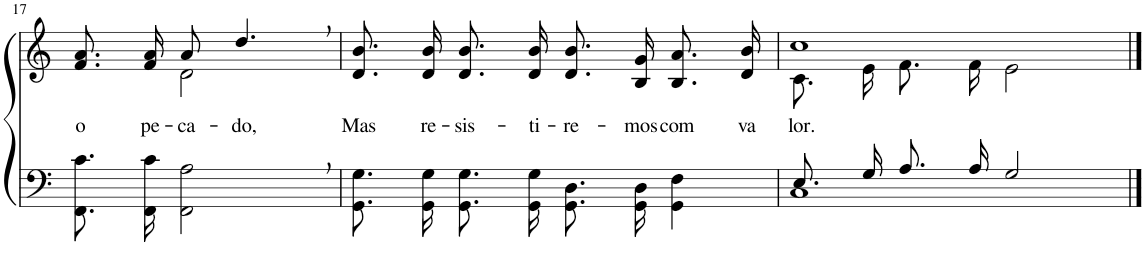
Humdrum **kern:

**kern	**kern	**text
*part2	*part1	*part1
*staff2	*staff1	*staff1
*I"Parte III e IV	*I"Parte I e II	*
!!LO:PB:g=z
*clefF4	*clefG2	*
*Trd-1c-2	*Trd-1c-2	*
*k[]	*k[]	*
*M4/4	*M4/4	*
=17	=17	=17
!	!	!LO:LY:b
*	*^	*
8.FF\ 8.c\L	8.f/ 8.a/L	4ryy	o
!	!	!	!LO:LY:b
16FF\ 16c\Jk	16f/ 16a/Jk	.	pe-
!	!	!	!LO:LY:b
2FF\, 2A\,	8a/	2d\	-ca-
!	!	!	!LO:LY:b
.	4.dd,/	.	-do,
*	*v	*v	*
=18	=18	=18
!	!	!LO:LY:b
8.GG/ 8.G/L	8.d/ 8.b/L	Mas
!	!	!LO:LY:b
16GG/ 16G/Jk	16d/ 16b/Jk	re-
!	!	!LO:LY:b
8.GG/ 8.G/L	8.d/ 8.b/L	-sis-
!	!	!LO:LY:b
16GG/ 16G/Jk	16d/ 16b/Jk	-ti-
!	!	!LO:LY:b
8.GG/ 8.D/L	8.d/ 8.b/L	-re-
!	!	!LO:LY:b
16GG/ 16D/Jk	16B/ 16g/Jk	-mos
!	!	!LO:LY:b
4GG\ 4F\	8.B/ 8.a/L	com
!	!	!LO:LY:b
.	16d/ 16b/Jk	va-
=19	=19	=19
*^	*^	*
!	!	!	!	!LO:LY:b
8.E/L	1C	1cc	8.c\L	-lor.
16G/Jk	.	.	16e\Jk	.
8.A/L	.	.	8.f\L	.
16A/Jk	.	.	16f\Jk	.
2G/	.	.	2e\	.
*v	*v	*	*	*
*	*v	*v	*
==	==	==
*-	*-	*-
